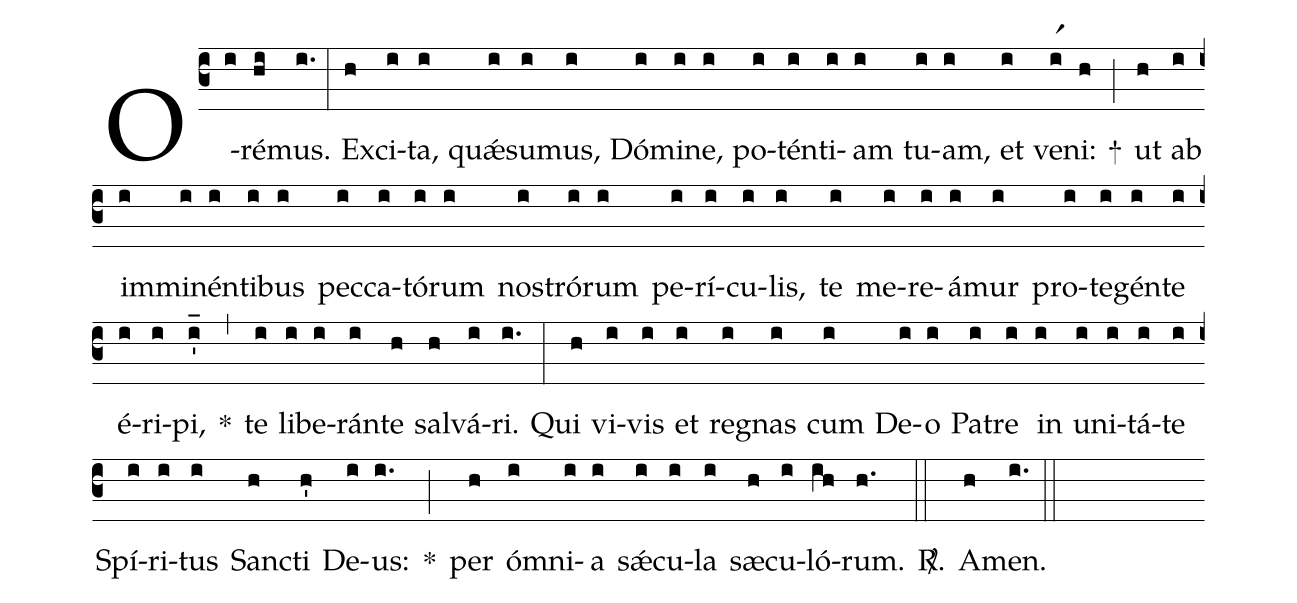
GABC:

%%
(c3)
O(i)ré(hi)mus.(i.) (:)

Ex(h)ci(i)ta,(i) quǽ(i)su(i)mus,(i) Dó(i)mi(i)ne,(i) po(i)tén(i)ti(i)am(i) tu(i)am,(i) et(i) ve(ir1)ni:(h) +(;)
ut(h) ab(i) im(i)mi(i)nén(i)ti(i)bus(i) pec(i)ca(i)tó(i)rum(i) nos(i)tró(i)rum(i) pe(i)rí(i)cu(i)lis,(i)
te(i) me(i)re(i)á(i)mur(i) pro(i)te(i)gén(i)te(i) é(i)ri(i)pi,(i_') *(,)
te(i) li(i)be(i)rán(i)te(h) sal(h)vá(i)ri.(i.) (:)

Qui(h) vi(i)vis(i) et(i) reg(i)nas(i) cum(i) De(i)o(i) Pa(i)tre(i) in(i) u(i)ni(i)tá(i)te(i)
Spí(i)ri(i)tus(i) San(h)cti(h') De(i)us:(i.) *(;)
per(h) óm(i)ni(i)a(i) sǽ(i)cu(i)la(i) sæ(h)cu(i)ló(ih)rum.(h.) <sp>R/</sp>.(::)
A(h)men.(i.) (::)
